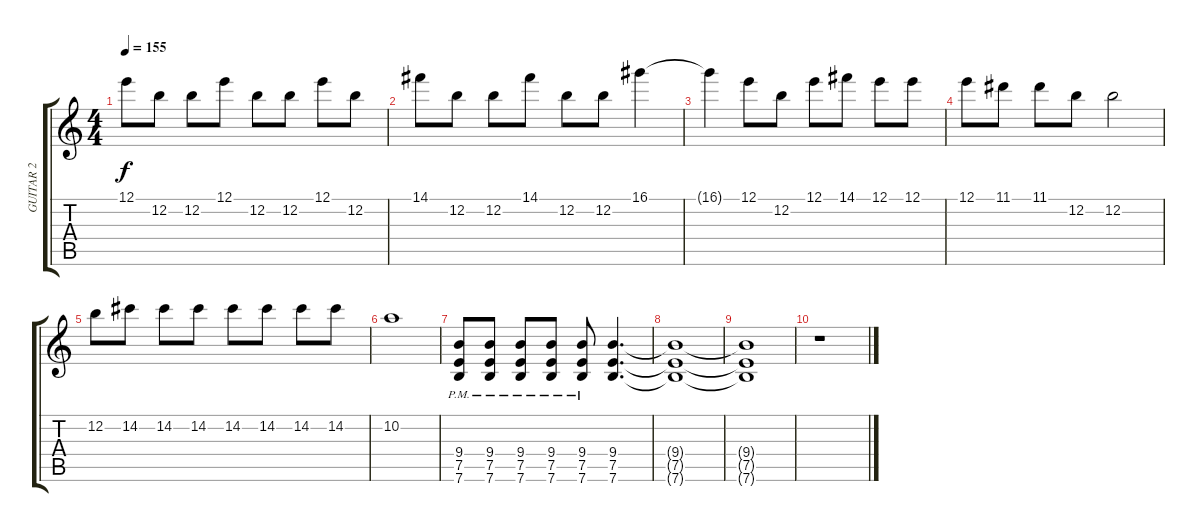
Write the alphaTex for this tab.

\track ("GUITAR 2" "GUITAR 2") {instrument distortionguitar}
\staff {score tabs}
\tuning (E4 B3 G3 D3 A2 E2) {hide}
\ts (4 4)
\tempo 155
\clef g2
\ks c
12.1.8{dy f} 12.2.8 12.2.8 12.1.8 12.2.8 12.2.8 12.1.8 12.2.8 |
14.1.8 12.2.8 12.2.8 14.1.8 12.2.8 12.2.8 16.1.4 |
16.1{t}.4 12.1.8 12.2.8 12.1.8 14.1.8 12.1.8 12.1.8 |
12.1.8 11.1.8 11.1.8 12.2.8 12.2.2 |
12.2.8 14.2.8 14.2.8 14.2.8 14.2.8 14.2.8 14.2.8 14.2.8 |
10.2.1 |
(9.4{pm} 7.5 7.6).8 (9.4{pm} 7.5 7.6).8 (9.4{pm} 7.5 7.6).8 (9.4{pm} 7.5 7.6).8 (9.4{pm} 7.5 7.6).8 (9.4 7.5 7.6).4{d} |
(9.4{t} 7.5{t} 7.6{t}).1 |
(9.4{t} 7.5{t} 7.6{t}).1 |
r.1
